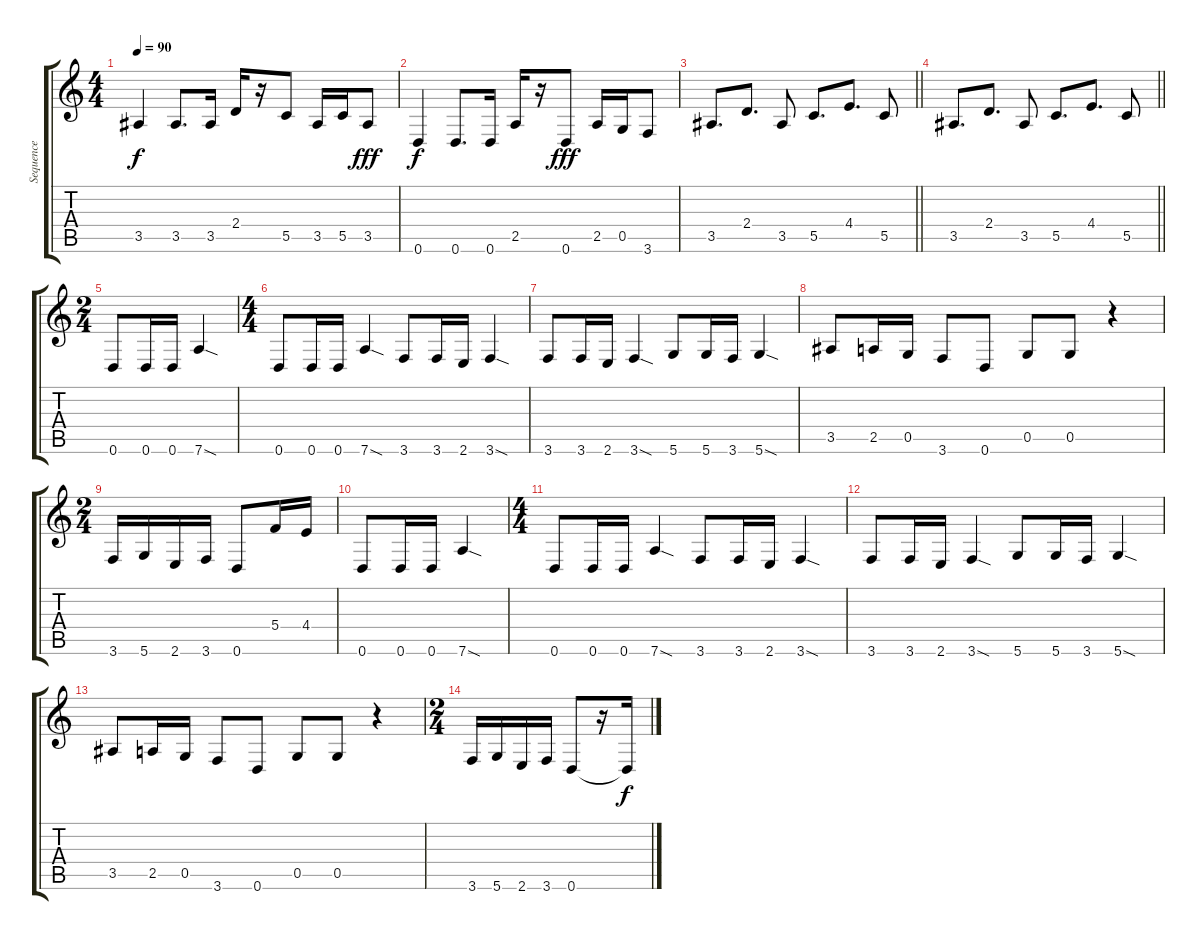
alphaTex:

\track ("Sequence" "Sequence") {instrument electricbassfinger}
\staff {score tabs}
\tuning (D4 A3 F3 C3 G2 D2) {hide}
\ts (4 4)
\tempo 90
\clef g2
\ks c
3.5.4{dy f} 3.5.8{d} 3.5.16 2.4.16 r.16 5.5.8 3.5.16 5.5.16 3.5.8{dy fff} |
0.6.4{dy f} 0.6.8{d} 0.6.16 2.5.16 r.16 0.6.8{dy fff} 2.5.16 0.5.16 3.6.8 |
\barLineRight lightlight
3.5.8{d} 2.4.8{d} 3.5.8 5.5.8{d} 4.4.8{d} 5.5.8 |
\barLineRight lightlight
3.5.8{d} 2.4.8{d} 3.5.8 5.5.8{d} 4.4.8{d} 5.5.8 |
\ts (2 4)
0.6.8 0.6.16 0.6.16 7.6{sod}.4 |
\ts (4 4)
0.6.8 0.6.16 0.6.16 7.6{sod}.4 3.6.8 3.6.16 2.6.16 3.6{sod}.4 |
3.6.8 3.6.16 2.6.16 3.6{sod}.4 5.6.8 5.6.16 3.6.16 5.6{sod}.4 |
3.5.8 2.5.16 0.5.16 3.6.8 0.6.8 0.5.8 0.5.8 r.4 |
\ts (2 4)
3.6.16 5.6.16 2.6.16 3.6.16 0.6.8 5.4.16 4.4.16 |
0.6.8 0.6.16 0.6.16 7.6{sod}.4 |
\ts (4 4)
0.6.8 0.6.16 0.6.16 7.6{sod}.4 3.6.8 3.6.16 2.6.16 3.6{sod}.4 |
3.6.8 3.6.16 2.6.16 3.6{sod}.4 5.6.8 5.6.16 3.6.16 5.6{sod}.4 |
3.5.8 2.5.16 0.5.16 3.6.8 0.6.8 0.5.8 0.5.8 r.4 |
\ts (2 4)
3.6.16 5.6.16 2.6.16 3.6.16 0.6.8 r.16 0.6{t}.16{dy f}
